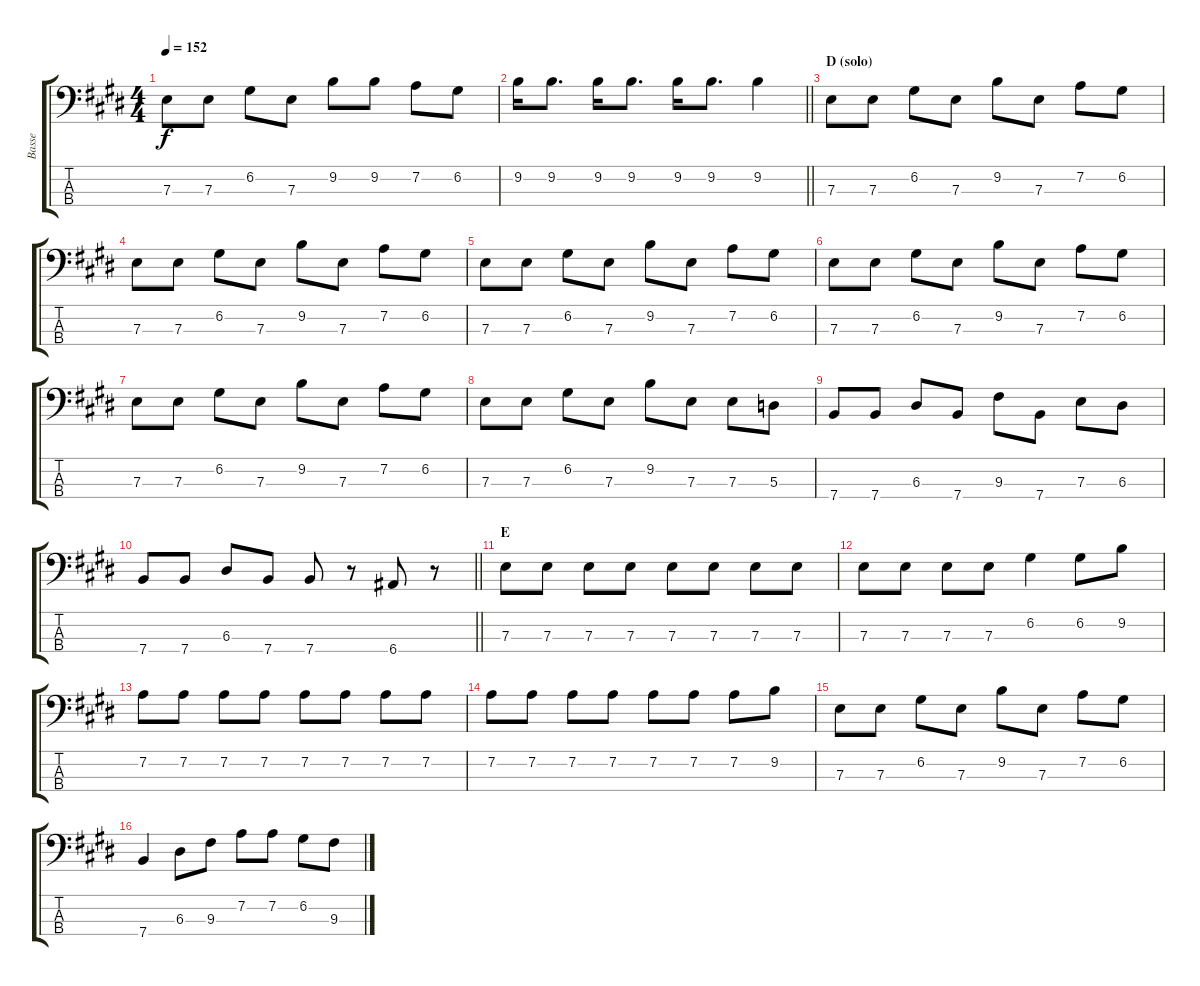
\track ("Basse" "Basse") {instrument electricbassfinger}
\staff {score tabs}
\tuning (G2 D2 A1 E1) {hide}
\ts (4 4)
\tempo 152
\clef f4
\ks e
7.3.8{dy f} 7.3.8 6.2.8 7.3.8 9.2.8 9.2.8 7.2.8 6.2.8 |
\barLineRight lightlight
9.2.16 9.2.8{d} 9.2.16 9.2.8{d} 9.2.16 9.2.8{d} 9.2.4 |
\section ("" "D (solo)")
7.3.8 7.3.8 6.2.8 7.3.8 9.2.8 7.3.8 7.2.8 6.2.8 |
7.3.8 7.3.8 6.2.8 7.3.8 9.2.8 7.3.8 7.2.8 6.2.8 |
7.3.8 7.3.8 6.2.8 7.3.8 9.2.8 7.3.8 7.2.8 6.2.8 |
7.3.8 7.3.8 6.2.8 7.3.8 9.2.8 7.3.8 7.2.8 6.2.8 |
7.3.8 7.3.8 6.2.8 7.3.8 9.2.8 7.3.8 7.2.8 6.2.8 |
7.3.8 7.3.8 6.2.8 7.3.8 9.2.8 7.3.8 7.3.8 5.3.8 |
7.4.8 7.4.8 6.3.8 7.4.8 9.3.8 7.4.8 7.3.8 6.3.8 |
\barLineRight lightlight
7.4.8 7.4.8 6.3.8 7.4.8 7.4.8 r.8 6.4.8 r.8 |
\section ("" "E")
7.3.8 7.3.8 7.3.8 7.3.8 7.3.8 7.3.8 7.3.8 7.3.8 |
7.3.8 7.3.8 7.3.8 7.3.8 6.2.4 6.2.8 9.2.8 |
7.2.8 7.2.8 7.2.8 7.2.8 7.2.8 7.2.8 7.2.8 7.2.8 |
7.2.8 7.2.8 7.2.8 7.2.8 7.2.8 7.2.8 7.2.8 9.2.8 |
7.3.8 7.3.8 6.2.8 7.3.8 9.2.8 7.3.8 7.2.8 6.2.8 |
7.4.4 6.3.8 9.3.8 7.2.8 7.2.8 6.2.8 9.3.8
